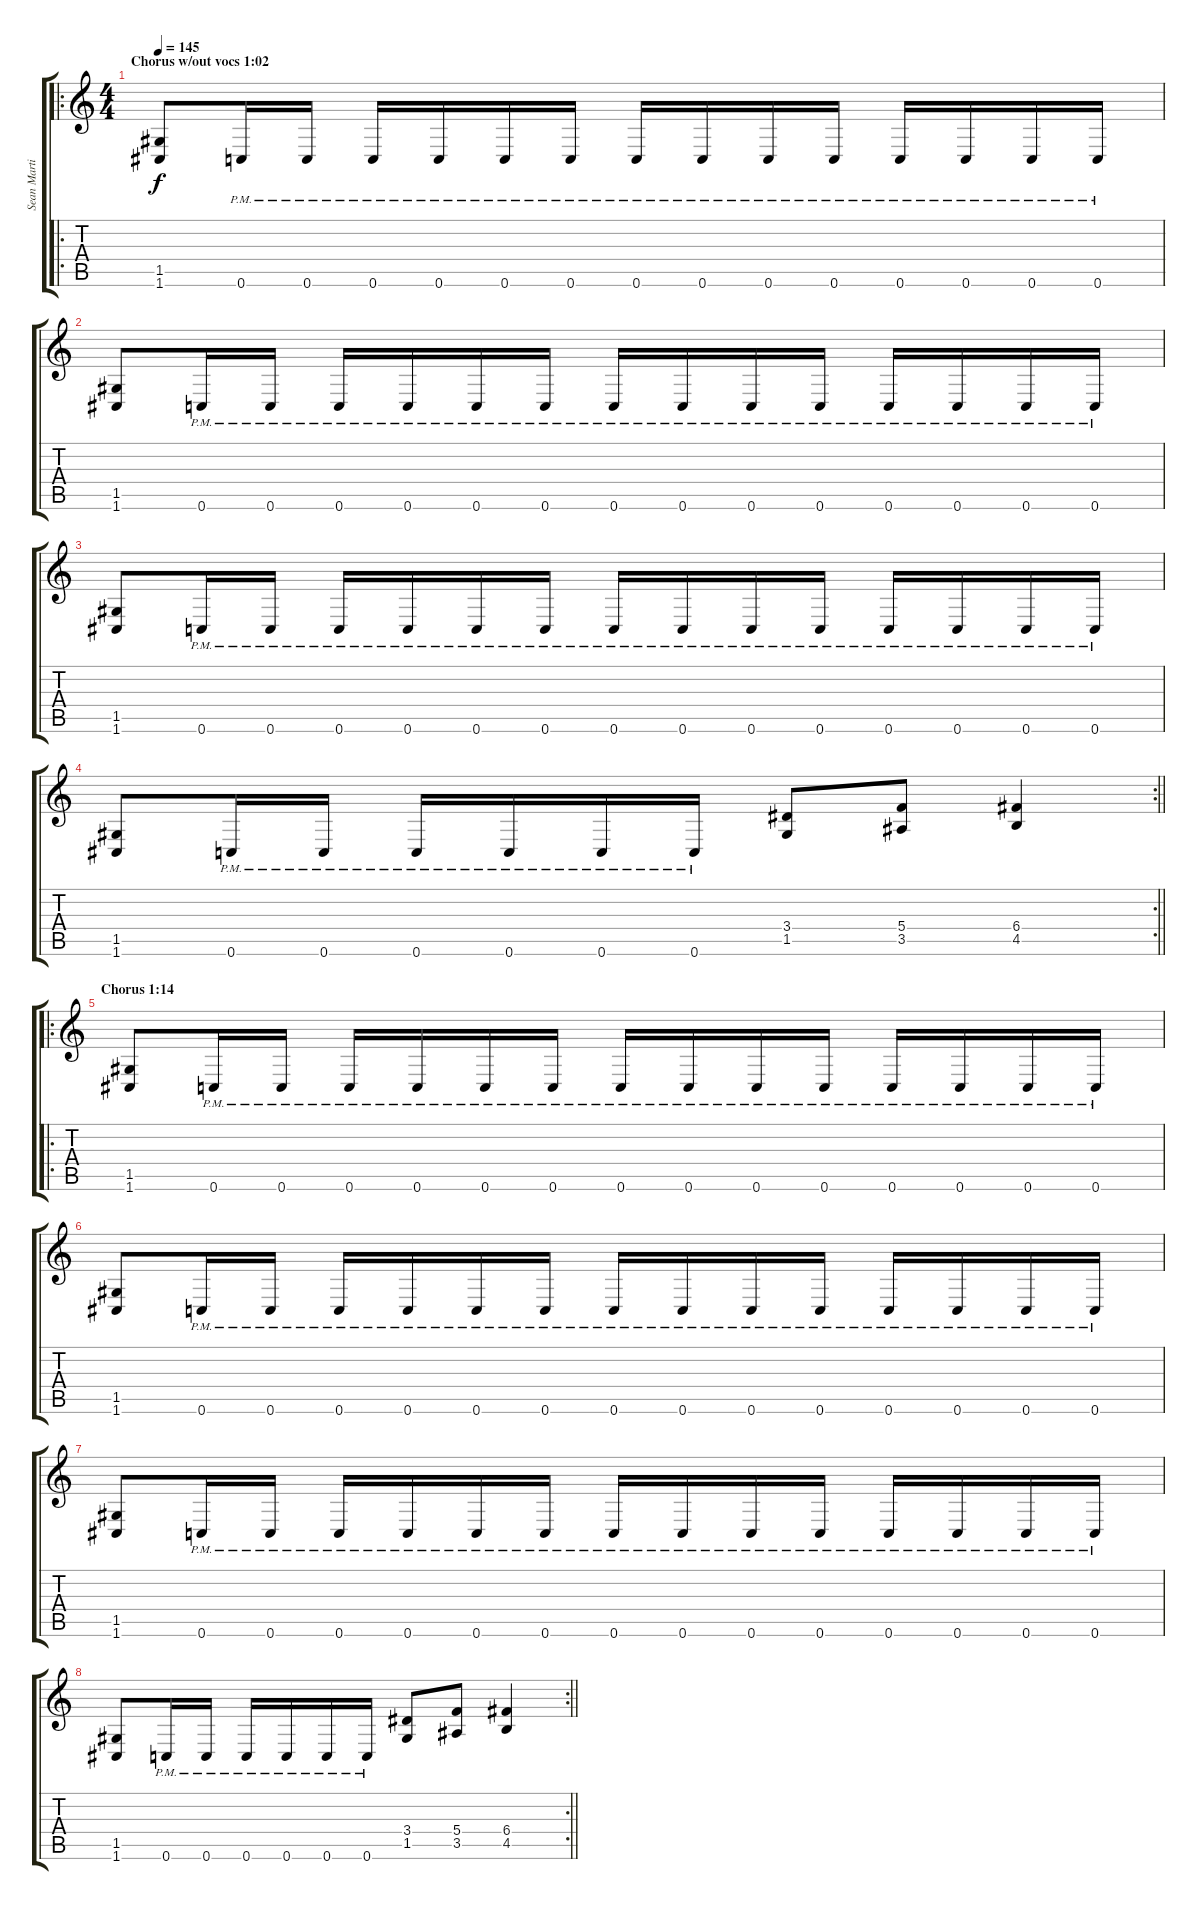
\track ("Sean Martin, Guitar #1" "Sean Marti") {instrument distortionguitar}
\staff {score tabs}
\tuning (D4 A3 F3 C3 G2 C2) {hide}
\ro
\ts (4 4)
\section ("" "Chorus w/out vocs 1:02")
\tempo 145
\clef g2
\ks c
(1.5 1.6).8{dy f} 0.6{pm}.16 0.6{pm}.16 0.6{pm}.16 0.6{pm}.16 0.6{pm}.16 0.6{pm}.16 0.6{pm}.16 0.6{pm}.16 0.6{pm}.16 0.6{pm}.16 0.6{pm}.16 0.6{pm}.16 0.6{pm}.16 0.6{pm}.16 |
(1.5 1.6).8 0.6{pm}.16 0.6{pm}.16 0.6{pm}.16 0.6{pm}.16 0.6{pm}.16 0.6{pm}.16 0.6{pm}.16 0.6{pm}.16 0.6{pm}.16 0.6{pm}.16 0.6{pm}.16 0.6{pm}.16 0.6{pm}.16 0.6{pm}.16 |
(1.5 1.6).8 0.6{pm}.16 0.6{pm}.16 0.6{pm}.16 0.6{pm}.16 0.6{pm}.16 0.6{pm}.16 0.6{pm}.16 0.6{pm}.16 0.6{pm}.16 0.6{pm}.16 0.6{pm}.16 0.6{pm}.16 0.6{pm}.16 0.6{pm}.16 |
\rc 2
\barLineRight lightlight
(1.5 1.6).8 0.6{pm}.16 0.6{pm}.16 0.6{pm}.16 0.6{pm}.16 0.6{pm}.16 0.6{pm}.16 (3.4 1.5).8 (5.4 3.5).8 (6.4 4.5).4 |
\ro
\section ("" "Chorus 1:14")
(1.5 1.6).8 0.6{pm}.16 0.6{pm}.16 0.6{pm}.16 0.6{pm}.16 0.6{pm}.16 0.6{pm}.16 0.6{pm}.16 0.6{pm}.16 0.6{pm}.16 0.6{pm}.16 0.6{pm}.16 0.6{pm}.16 0.6{pm}.16 0.6{pm}.16 |
(1.5 1.6).8 0.6{pm}.16 0.6{pm}.16 0.6{pm}.16 0.6{pm}.16 0.6{pm}.16 0.6{pm}.16 0.6{pm}.16 0.6{pm}.16 0.6{pm}.16 0.6{pm}.16 0.6{pm}.16 0.6{pm}.16 0.6{pm}.16 0.6{pm}.16 |
(1.5 1.6).8 0.6{pm}.16 0.6{pm}.16 0.6{pm}.16 0.6{pm}.16 0.6{pm}.16 0.6{pm}.16 0.6{pm}.16 0.6{pm}.16 0.6{pm}.16 0.6{pm}.16 0.6{pm}.16 0.6{pm}.16 0.6{pm}.16 0.6{pm}.16 |
\rc 2
\barLineRight lightlight
(1.5 1.6).8 0.6{pm}.16 0.6{pm}.16 0.6{pm}.16 0.6{pm}.16 0.6{pm}.16 0.6{pm}.16 (3.4 1.5).8 (5.4 3.5).8 (6.4 4.5).4
